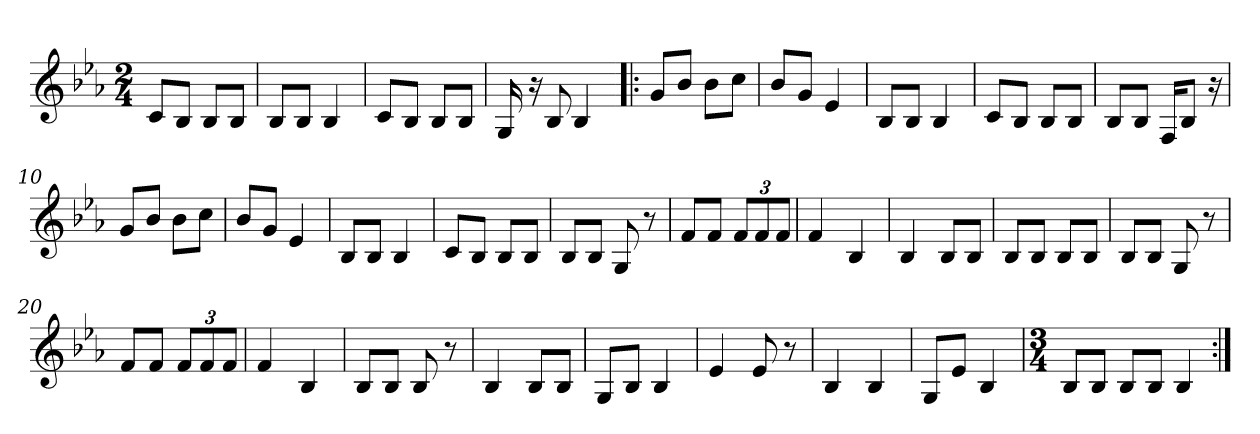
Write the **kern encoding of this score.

**kern
*part1
*staff1
*clefG2
*k[b-e-a-]
*M2/4
=1
8c/L
8B-/J
8B-/L
8B-/J
=2
8B-/L
8B-/J
4B-/
=3
8c/L
8B-/J
8B-/L
8B-/J
=4
16G/
16r
8B-/
4B-/
=5!|:
8g/L
8b-/J
8b-\L
8cc\J
=6
8b-/L
8g/J
4e-/
=7
8B-/L
8B-/J
4B-/
=8
8c/L
8B-/J
8B-/L
8B-/J
=9
8B-/L
8B-/J
16F/KL
8B-/J
16r
=10
8g/L
8b-/J
8b-\L
8cc\J
=11
8b-/L
8g/J
4e-/
=12
8B-/L
8B-/J
4B-/
=13
8c/L
8B-/J
8B-/L
8B-/J
=14
8B-/L
8B-/J
8G/
8r
=15
8f/L
8f/J
12f/L
12f/
12f/J
=16
4f/
4B-/
=17
4B-/
8B-/L
8B-/J
=18
8B-/L
8B-/J
8B-/L
8B-/J
=19
8B-/L
8B-/J
8G/
8r
=20
8f/L
8f/J
12f/L
12f/
12f/J
=21
4f/
4B-/
=22
8B-/L
8B-/J
8B-/
8r
=23
4B-/
8B-/L
8B-/J
=24
8G/L
8B-/J
4B-/
=25
4e-/
8e-/
8r
=26
4B-/
4B-/
=27
8G/L
8e-/J
4B-/
=28
*M3/4
8B-/L
8B-/J
8B-/L
8B-/J
4B-/
=:|!
*-
